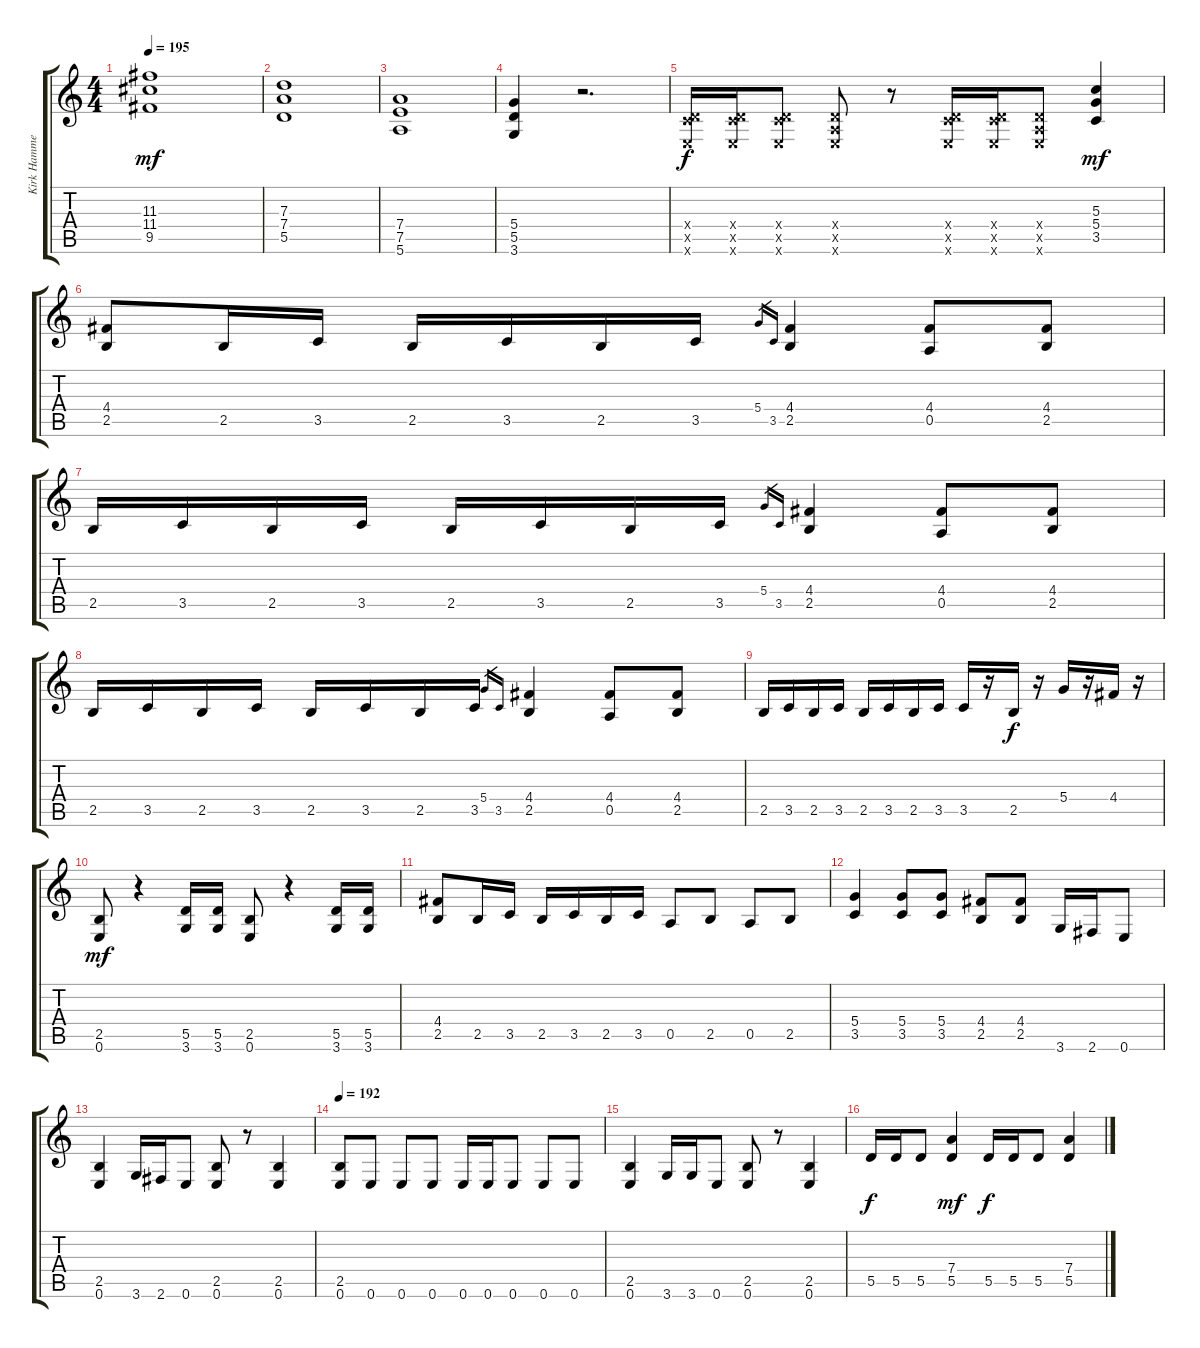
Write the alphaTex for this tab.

\track ("Kirk Hammet" "Kirk Hamme") {instrument distortionguitar}
\staff {score tabs}
\tuning (E4 B3 G3 D3 A2 E2) {hide}
\ts (4 4)
\tempo 195
\clef g2
\ks c
(11.3 11.4 9.5).1{dy mf} |
(7.3 7.4 5.5).1 |
(7.4 7.5 5.6).1 |
(5.4 5.5 3.6).4 r.2{d} |
(0.4{x} 3.5{x} 0.6{x}).16{dy f} (0.4{x} 3.5{x} 0.6{x}).16 (0.4{x} 3.5{x} 0.6{x}).8 (0.4{x} 0.5{x} 0.6{x}).8 r.8 (0.4{x} 3.5{x} 0.6{x}).16 (0.4{x} 3.5{x} 0.6{x}).16 (0.4{x} 0.5{x} 0.6{x}).8 (5.3 5.4 3.5).4{dy mf} |
(4.4 2.5).8 2.5.16 3.5.16 2.5.16 3.5.16 2.5.16 3.5.16 5.4.16{gr} 3.5.16{gr} (4.4 2.5).4 (4.4 0.5).8 (4.4 2.5).8 |
2.5.16 3.5.16 2.5.16 3.5.16 2.5.16 3.5.16 2.5.16 3.5.16 5.4.16{gr} 3.5.16{gr} (4.4 2.5).4 (4.4 0.5).8 (4.4 2.5).8 |
2.5.16 3.5.16 2.5.16 3.5.16 2.5.16 3.5.16 2.5.16 3.5.16 5.4.16{gr} 3.5.16{gr} (4.4 2.5).4 (4.4 0.5).8 (4.4 2.5).8 |
2.5.16 3.5.16 2.5.16 3.5.16 2.5.16 3.5.16 2.5.16 3.5.16 3.5.16 r.16 2.5.16{dy f} r.16 5.4.16 r.16 4.4.16 r.16 |
(2.5 0.6).8{dy mf} r.4 (5.5 3.6).16 (5.5 3.6).16 (2.5 0.6).8 r.4 (5.5 3.6).16 (5.5 3.6).16 |
(4.4 2.5).8 2.5.16 3.5.16 2.5.16 3.5.16 2.5.16 3.5.16 0.5.8 2.5.8 0.5.8 2.5.8 |
(5.4 3.5).4 (5.4 3.5).8 (5.4 3.5).8 (4.4 2.5).8 (4.4 2.5).8 3.6.16 2.6.16 0.6.8 |
(2.5 0.6).4 3.6.16 2.6.16 0.6.8 (2.5 0.6).8 r.8 (2.5 0.6).4 |
\tempo 192
(2.5 0.6).8 0.6.8 0.6.8 0.6.8 0.6.16 0.6.16 0.6.8 0.6.8 0.6.8 |
(2.5 0.6).4 3.6.16 3.6.16 0.6.8 (2.5 0.6).8 r.8 (2.5 0.6).4 |
5.5.16{dy f} 5.5.16 5.5.8 (7.4 5.5).4{dy mf} 5.5.16{dy f} 5.5.16 5.5.8 (7.4 5.5).4
